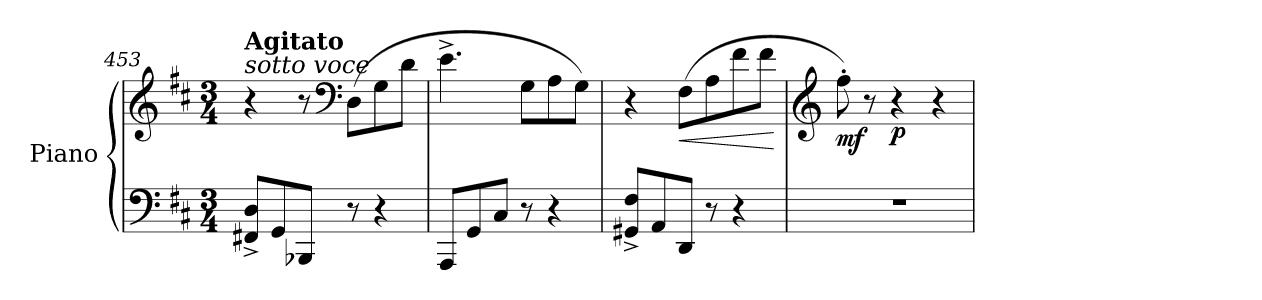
**kern	**kern	**dynam
*part1	*part1	*part1
*staff2	*staff1	*staff1/2
*I"Piano	*	*
*I'Pno	*	*
*clefF4	*clefG2	*
*k[f#c#]	*k[f#c#]	*
*M3/4	*M3/4	*
=453	=453	=453
!	!LO:TX:a:i:t=sotto voce	!
!	!LO:TX:a:B:t=Agitato	!
8FF#X/^ 8D/^L	4r	.
8GG/	.	.
8BBB-X/J	8r	.
*	*clefF4	*
8r	(8D\L	.
4r	8G\	.
.	8d\J	.
=454	=454	=454
8AAA/L	4.e^\	.
8GG/	.	.
8C#/J	.	.
8r	8G\L	.
4r	8A\	.
.	8G\J)	.
!!LO:PB:g=z
=455	=455	=455
8GG#X/^ 8F#/^L	4r	.
8AA/	.	.
!	!	!LO:HP:b
8DD/J	(8F#\L	<
8r	8A\	.
4r	8f#\	.
.	8f#\J	.
.	.	[
=456	=456	=456
*	*clefG2	*
!	!	!LO:DY:b
2.r	8ff#'\)	mf
.	8r	.
!	!	!LO:DY:b
.	4r	p
.	4r	.
=	=	=
*-	*-	*-
